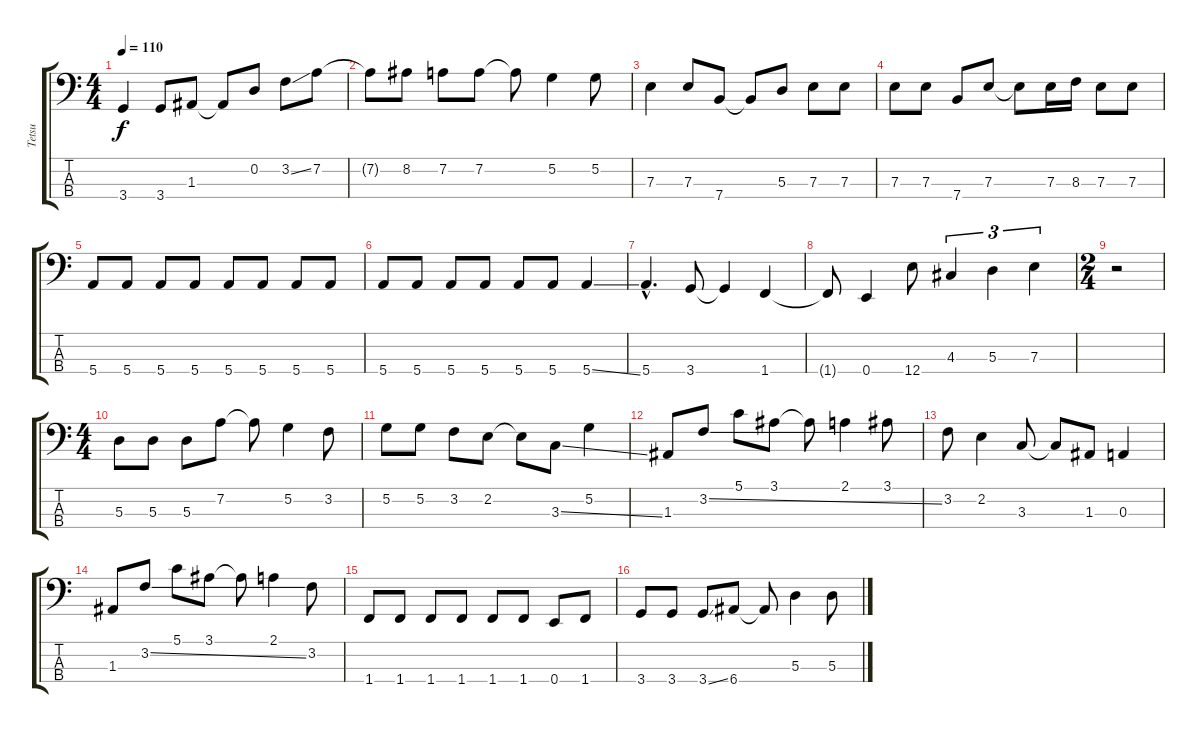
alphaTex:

\track ("Tetsu" "Tetsu") {instrument electricbasspick}
\staff {score tabs}
\tuning (G2 D2 A1 E1) {hide}
\ts (4 4)
\tempo 110
\clef f4
\ks c
3.4.4{dy f} 3.4.8 1.3.8 1.3{t}.8 0.2.8 3.2{ss}.8 7.2.8 |
7.2{t}.8 8.2.8 7.2.8 7.2.8 7.2{t}.8 5.2.4 5.2.8 |
7.3.4 7.3.8 7.4.8 7.4{t}.8 5.3.8 7.3.8 7.3.8 |
7.3.8 7.3.8 7.4.8 7.3.8 7.3{t}.8 7.3.16 8.3.16 7.3.8 7.3.8 |
5.4.8 5.4.8 5.4.8 5.4.8 5.4.8 5.4.8 5.4.8 5.4.8 |
5.4.8 5.4.8 5.4.8 5.4.8 5.4.8 5.4.8 5.4{ss}.4 |
5.4{hac}.4{d} 3.4.8 3.4{t}.4 1.4.4 |
1.4{t}.8 0.4.4 12.4.8 4.3.4{tu (3 2)} 5.3.4{tu (3 2)} 7.3.4{tu (3 2)} |
\ts (2 4)
r.2 |
\ts (4 4)
5.3.8 5.3.8 5.3.8 7.2.8 7.2{t}.8 5.2.4 3.2.8 |
5.2.8 5.2.8 3.2.8 2.2.8 2.2{t}.8 3.3{ss}.8 5.2.4 |
1.3.8 3.2{ss}.8 5.1.8 3.1.8 3.1{t}.8 2.1.4 3.1.8 |
3.2.8 2.2.4 3.3.8 3.3{t}.8 1.3.8 0.3.4 |
1.3.8 3.2{ss}.8 5.1.8 3.1.8 3.1{t}.8 2.1.4 3.2.8 |
1.4.8 1.4.8 1.4.8 1.4.8 1.4.8 1.4.8 0.4.8 1.4.8 |
3.4.8 3.4.8 3.4{ss}.8 6.4.8 6.4{t}.8 5.3.4 5.3.8
